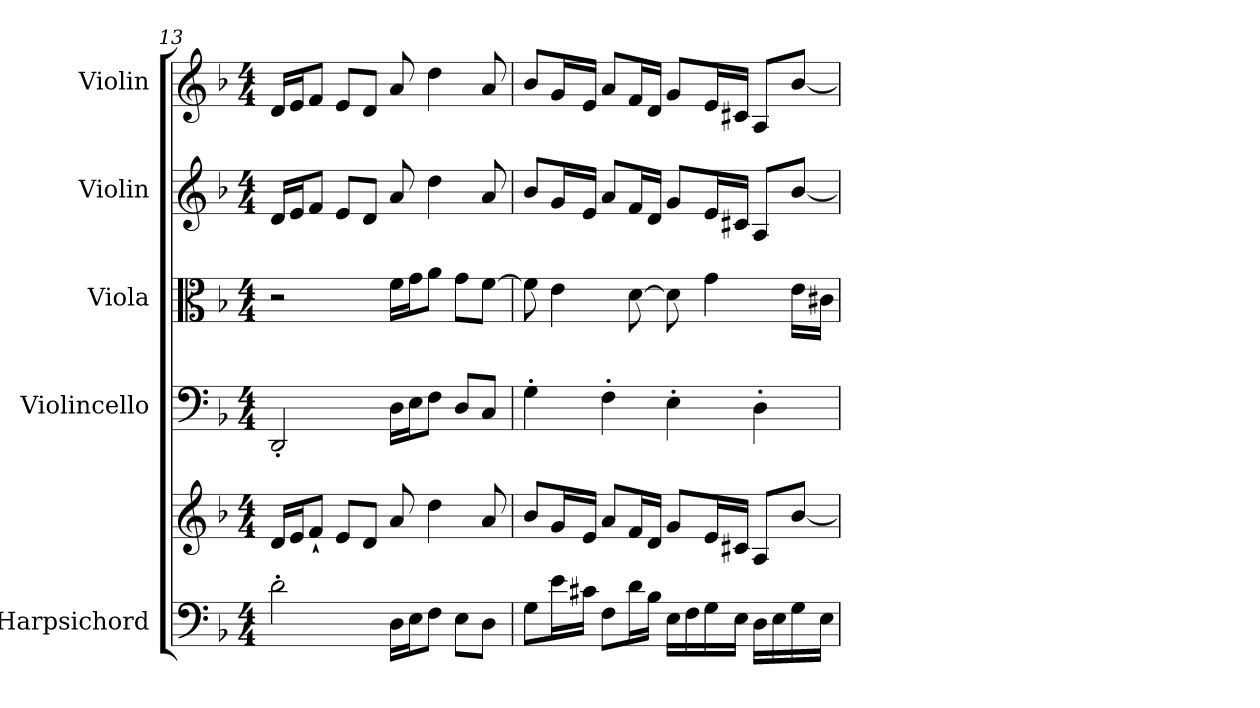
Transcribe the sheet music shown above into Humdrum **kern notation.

**kern	**kern	**kern	**kern	**kern	**kern
*part5	*part5	*part4	*part3	*part2	*part1
*staff6	*staff5	*staff4	*staff3	*staff2	*staff1
*I"Harpsichord	*	*I"Violincello	*I"Viola	*I"Violin	*I"Violin
*I'Hpschd	*	*I'Vc	*I'Vla	*I'Vln	*I'Vln
*clefF4	*clefG2	*clefF4	*clefC3	*clefG2	*clefG2
*k[b-]	*k[b-]	*k[b-]	*k[b-]	*k[b-]	*k[b-]
*M4/4	*M4/4	*M4/4	*M4/4	*M4/4	*M4/4
=13	=13	=13	=13	=13	=13
2d'\	16d/LL	2DD'/	2r	16d/LL	16d/LL
.	16e/J	.	.	16e/J	16e/J
.	8f`/J	.	.	8f/J	8f/J
.	8e/L	.	.	8e/L	8e/L
.	8d/J	.	.	8d/J	8d/J
16D\LL	8a/	16D\LL	16f\LL	8a/	8a/
16E\J	.	16E\J	16g\J	.	.
8F\J	4dd\	8F\J	8a\J	4dd\	4dd\
8E\L	.	8D/L	8g\L	.	.
8D\J	8a/	8C/J	[8f\J	8a/	8a/
!!LO:PB:g=z
=14	=14	=14	=14	=14	=14
8G\L	8b-/L	4G'\	8f\]	8b-/L	8b-/L
16e\L	16g/L	.	4e\	16g/L	16g/L
16c#X\JJ	16e/JJ	.	.	16e/JJ	16e/JJ
8F\L	8a/L	4F'\	.	8a/L	8a/L
16d\L	16f/L	.	[8d\	16f/L	16f/L
16B-\JJ	16d/JJ	.	.	16d/JJ	16d/JJ
16E\LL	8g/L	4E'\	8d\]	8g/L	8g/L
16F\	.	.	.	.	.
16G\	16e/L	.	4g\	16e/L	16e/L
16E\JJ	16c#X/JJ	.	.	16c#X/JJ	16c#X/JJ
16D\LL	8A/L	4D'\	.	8A/L	8A/L
16E\	.	.	.	.	.
16G\	[8b-/J	.	16e\LL	[8b-/J	[8b-/J
16E\JJ	.	.	16c#X\JJ	.	.
=	=	=	=	=	=
*-	*-	*-	*-	*-	*-
